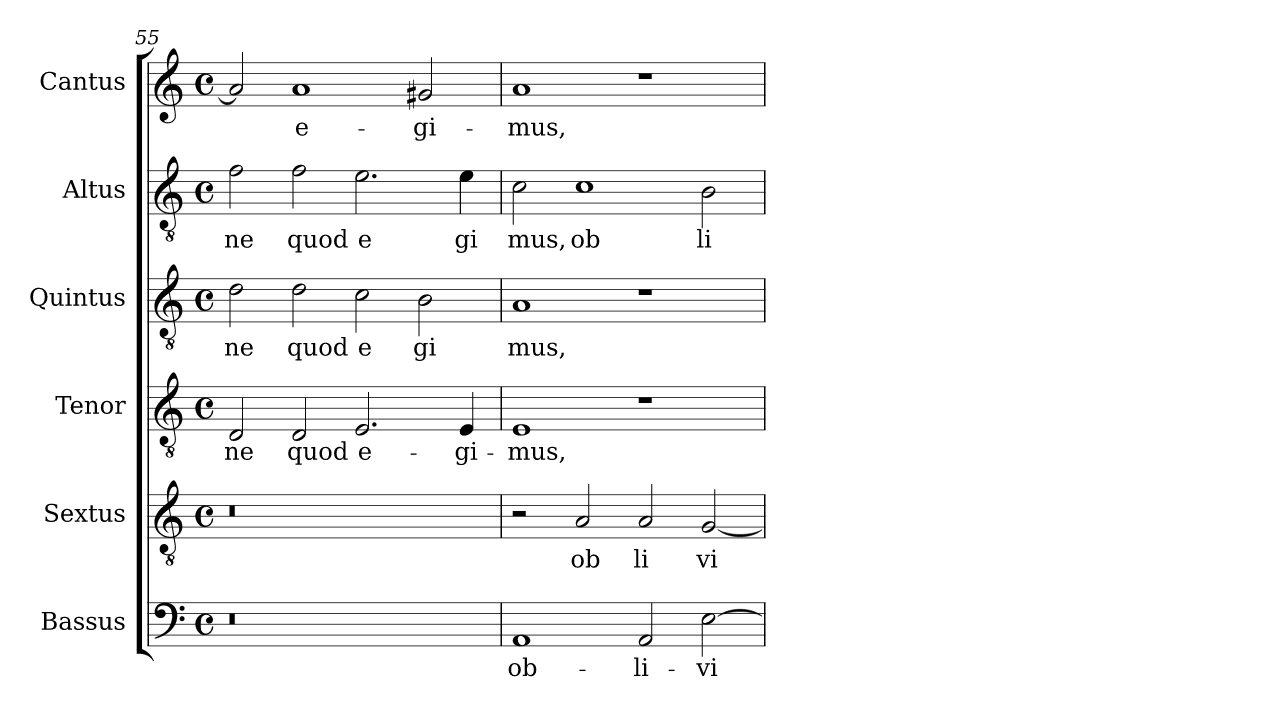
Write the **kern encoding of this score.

**kern	**text	**kern	**text	**kern	**text	**kern	**text	**kern	**text	**kern	**text
*part6	*part6	*part5	*part5	*part4	*part4	*part3	*part3	*part2	*part2	*part1	*part1
*staff6	*staff6	*staff5	*staff5	*staff4	*staff4	*staff3	*staff3	*staff2	*staff2	*staff1	*staff1
*I"Bassus	*	*I"Sextus	*	*I"Tenor	*	*I"Quintus	*	*I"Altus	*	*I"Cantus	*
*clefF4	*	*clefGv2	*	*clefGv2	*	*clefGv2	*	*clefGv2	*	*clefG2	*
*M4/4	*	*M4/4	*	*M4/4	*	*M4/4	*	*M4/4	*	*M4/4	*
*met(c)	*	*met(c)	*	*met(c)	*	*met(c)	*	*met(c)	*	*met(c)	*
=55	=55	=55	=55	=55	=55	=55	=55	=55	=55	=55	=55
!	!	!	!	!	!LO:LY:b:cj	!	!LO:LY:b:cj	!	!LO:LY:b:cj	!	!
0r	.	0r	.	2D/	-ne	2d\	ne	2f\	ne	2a/]	.
!	!	!	!	!	!LO:LY:b:cj	!	!LO:LY:b:cj	!	!LO:LY:b:cj	!	!LO:LY:b:cj
.	.	.	.	2D/	quod	2d\	quod	2f\	quod	1a	e-
!	!	!	!	!	!LO:LY:b:cj	!	!LO:LY:b:cj	!	!LO:LY:b:cj	!	!
.	.	.	.	2.E/	e-	2c\	e	2.e\	e	.	.
!	!	!	!	!	!	!	!LO:LY:b:cj	!	!	!	!LO:LY:b:cj
.	.	.	.	.	.	2B\	gi	.	.	2g#X/	-gi-
!	!	!	!	!	!LO:LY:b:cj	!	!	!	!LO:LY:b:cj	!	!
.	.	.	.	4E/	-gi-	.	.	4e\	gi	.	.
=56	=56	=56	=56	=56	=56	=56	=56	=56	=56	=56	=56
!	!LO:LY:b:cj	!	!	!	!LO:LY:b:cj	!	!LO:LY:b:cj	!	!LO:LY:b:cj	!	!LO:LY:b:cj
1AA	ob-	2r	.	1E	-mus,	1A	mus,	2c\	mus,	1a	-mus,
!	!	!	!LO:LY:b:cj	!	!	!	!	!	!LO:LY:b:cj	!	!
.	.	2A/	ob	.	.	.	.	1c	ob	.	.
!	!LO:LY:b:cj	!	!LO:LY:b:cj	!	!	!	!	!	!	!	!
2AA/	-li-	2A/	li	1r	.	1r	.	.	.	1r	.
!	!LO:LY:b:cj	!	!LO:LY:b:cj	!	!	!	!	!	!LO:LY:b:cj	!	!
[<2E\	-vi-	[>2G/	vi	.	.	.	.	2B\	li	.	.
=	=	=	=	=	=	=	=	=	=	=	=
*-	*-	*-	*-	*-	*-	*-	*-	*-	*-	*-	*-
